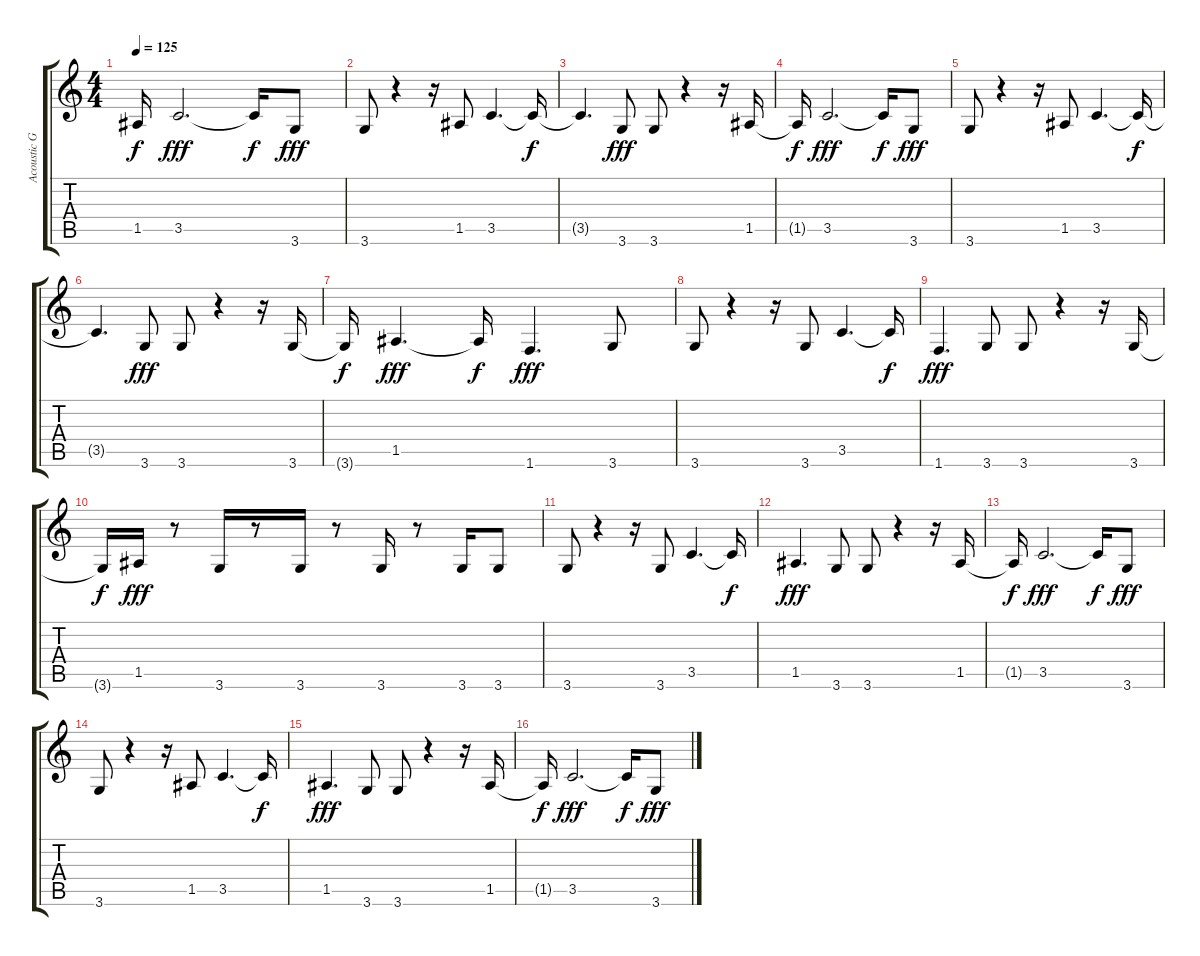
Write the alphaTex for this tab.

\track ("Acoustic Guitar" "Acoustic G") {instrument acousticguitarnylon}
\staff {score tabs}
\tuning (E4 B3 G3 D3 A2 E2) {hide}
\ts (4 4)
\tempo 125
\clef g2
\ks c
1.5{t}.16{dy f} 3.5.2{d dy fff} 3.5{t}.16{dy f} 3.6.8{dy fff} |
3.6.8 r.4 r.16 1.5.8 3.5.4{d} 3.5{t}.16{dy f} |
3.5{t}.4{d} 3.6.8{dy fff} 3.6.8 r.4 r.16 1.5.16 |
1.5{t}.16{dy f} 3.5.2{d dy fff} 3.5{t}.16{dy f} 3.6.8{dy fff} |
3.6.8 r.4 r.16 1.5.8 3.5.4{d} 3.5{t}.16{dy f} |
3.5{t}.4{d} 3.6.8{dy fff} 3.6.8 r.4 r.16 3.6.16 |
3.6{t}.16{dy f} 1.5.4{d dy fff} 1.5{t}.16{dy f} 1.6.4{d dy fff} 3.6.8 |
3.6.8 r.4 r.16 3.6.8 3.5.4{d} 3.5{t}.16{dy f} |
1.6.4{d dy fff} 3.6.8 3.6.8 r.4 r.16 3.6.16 |
3.6{t}.16{dy f} 1.5.16{dy fff} r.8 3.6.16 r.8 3.6.16 r.8 3.6.16 r.8 3.6.16 3.6.8 |
3.6.8 r.4 r.16 3.6.8 3.5.4{d} 3.5{t}.16{dy f} |
1.5.4{d dy fff} 3.6.8 3.6.8 r.4 r.16 1.5.16 |
1.5{t}.16{dy f} 3.5.2{d dy fff} 3.5{t}.16{dy f} 3.6.8{dy fff} |
3.6.8 r.4 r.16 1.5.8 3.5.4{d} 3.5{t}.16{dy f} |
1.5.4{d dy fff} 3.6.8 3.6.8 r.4 r.16 1.5.16 |
1.5{t}.16{dy f} 3.5.2{d dy fff} 3.5{t}.16{dy f} 3.6.8{dy fff}
